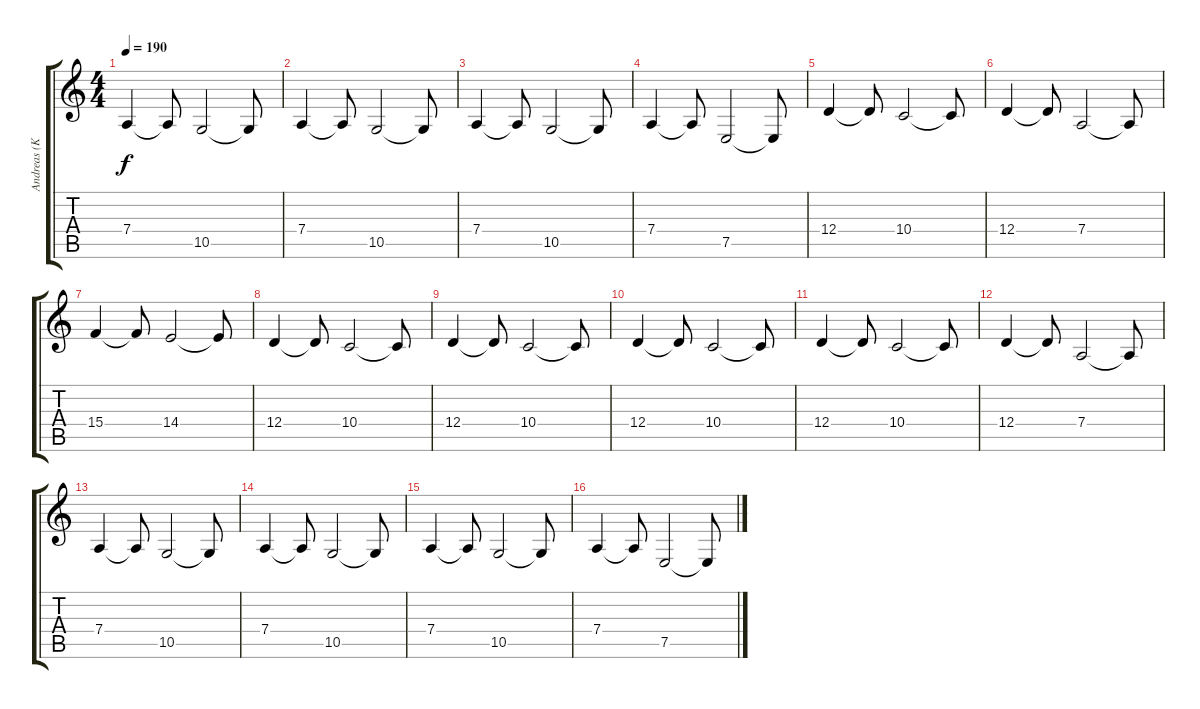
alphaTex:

\track ("Andreas (Keyboard)" "Andreas (K") {instrument tremolostrings}
\staff {score tabs}
\tuning (E4 B3 G3 D3 A2 E2) {hide}
\ts (4 4)
\tempo 190
\clef g2
\ks c
7.4.4{dy f volume 9} 7.4{t}.8 10.5.2 10.5{t}.8 |
7.4.4 7.4{t}.8 10.5.2 10.5{t}.8 |
7.4.4 7.4{t}.8 10.5.2 10.5{t}.8 |
7.4.4 7.4{t}.8 7.5.2 7.5{t}.8 |
12.4.4 12.4{t}.8 10.4.2 10.4{t}.8 |
12.4.4 12.4{t}.8 7.4.2 7.4{t}.8 |
15.4.4 15.4{t}.8 14.4.2 14.4{t}.8 |
12.4.4 12.4{t}.8 10.4.2 10.4{t}.8 |
12.4.4 12.4{t}.8 10.4.2 10.4{t}.8 |
12.4.4 12.4{t}.8 10.4.2 10.4{t}.8 |
12.4.4 12.4{t}.8 10.4.2 10.4{t}.8 |
12.4.4 12.4{t}.8 7.4.2 7.4{t}.8 |
7.4.4 7.4{t}.8 10.5.2 10.5{t}.8 |
7.4.4 7.4{t}.8 10.5.2 10.5{t}.8 |
7.4.4 7.4{t}.8 10.5.2 10.5{t}.8 |
7.4.4 7.4{t}.8 7.5.2 7.5{t}.8
